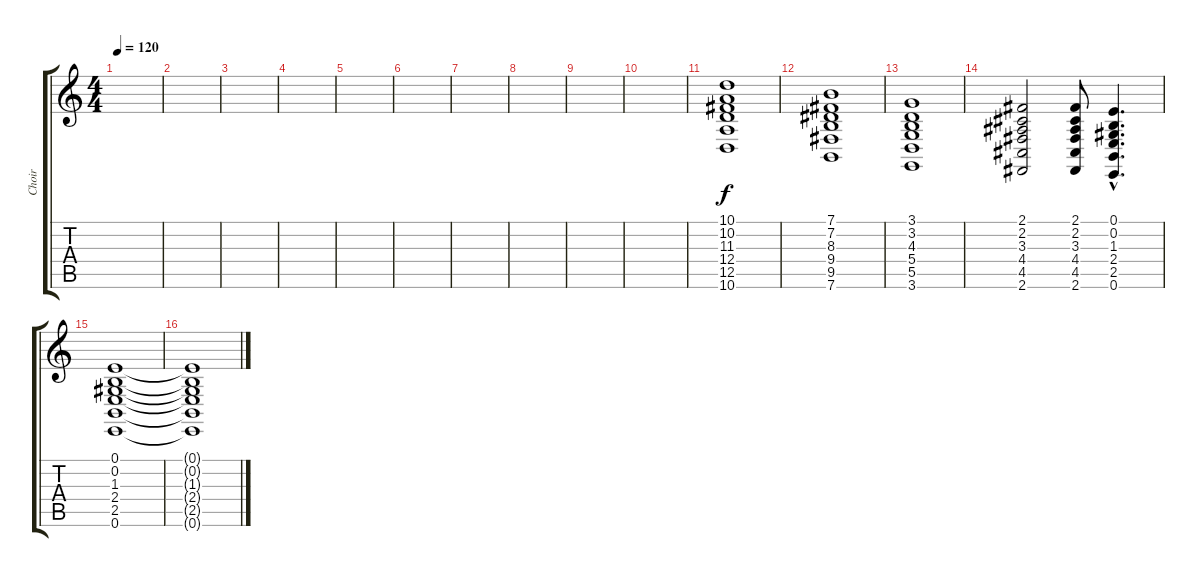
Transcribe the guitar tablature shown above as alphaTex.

\track ("Choir" "Choir") {instrument pad4choir}
\staff {score tabs}
\tuning (E4 B3 G3 D3 A2 E2) {hide}
\ts (4 4)
\tempo 120
\clef g2
\ks c
|
|
|
|
|
|
|
|
|
|
(10.1 10.2 11.3 12.4 12.5 10.6).1 |
(7.1 7.2 8.3 9.4 9.5 7.6).1 |
(3.1 3.2 4.3 5.4 5.5 3.6).1 |
(2.1 2.2 3.3 4.4 4.5 2.6).2 (2.1 2.2 3.3 4.4 4.5 2.6).8 (0.1{hac} 0.2{hac} 1.3{hac} 2.4{hac} 2.5{hac} 0.6{hac}).4{d} |
(0.1 0.2 1.3 2.4 2.5 0.6).1 |
(0.1{t} 0.2{t} 1.3{t} 2.4{t} 2.5{t} 0.6{t}).1
